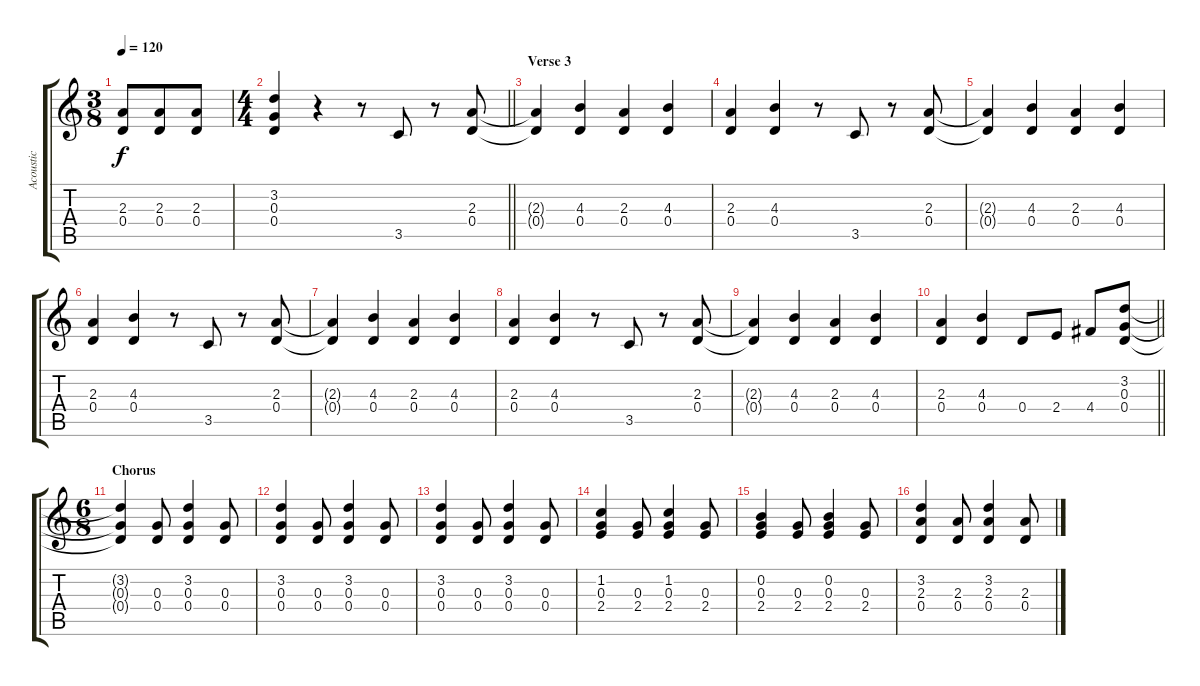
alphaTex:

\track ("Acoustic" "Acoustic") {instrument acousticguitarsteel}
\staff {score tabs}
\tuning (E4 B3 G3 D3 A2 E2) {hide}
\ts (3 8)
\tempo 120
\clef g2
\ks c
(2.3 0.4).8{dy f} (2.3 0.4).8 (2.3 0.4).8 |
\ts (4 4)
\barLineRight lightlight
(3.2 0.3 0.4).4 r.4 r.8 3.5.8 r.8 (2.3 0.4).8 |
\section ("" "Verse 3")
(2.3{t} 0.4{t}).4 (4.3 0.4).4 (2.3 0.4).4 (4.3 0.4).4 |
(2.3 0.4).4 (4.3 0.4).4 r.8 3.5.8 r.8 (2.3 0.4).8 |
(2.3{t} 0.4{t}).4 (4.3 0.4).4 (2.3 0.4).4 (4.3 0.4).4 |
(2.3 0.4).4 (4.3 0.4).4 r.8 3.5.8 r.8 (2.3 0.4).8 |
(2.3{t} 0.4{t}).4 (4.3 0.4).4 (2.3 0.4).4 (4.3 0.4).4 |
(2.3 0.4).4 (4.3 0.4).4 r.8 3.5.8 r.8 (2.3 0.4).8 |
(2.3{t} 0.4{t}).4 (4.3 0.4).4 (2.3 0.4).4 (4.3 0.4).4 |
\barLineRight lightlight
(2.3 0.4).4 (4.3 0.4).4 0.4.8 2.4.8 4.4.8 (3.2 0.3 0.4).8 |
\ts (6 8)
\section ("" "Chorus")
(3.2{t} 0.3{t} 0.4{t}).4 (0.3 0.4).8 (3.2 0.3 0.4).4 (0.3 0.4).8 |
(3.2 0.3 0.4).4 (0.3 0.4).8 (3.2 0.3 0.4).4 (0.3 0.4).8 |
(3.2 0.3 0.4).4 (0.3 0.4).8 (3.2 0.3 0.4).4 (0.3 0.4).8 |
(1.2 0.3 2.4).4 (0.3 2.4).8 (1.2 0.3 2.4).4 (0.3 2.4).8 |
(0.2 0.3 2.4).4 (0.3 2.4).8 (0.2 0.3 2.4).4 (0.3 2.4).8 |
(3.2 2.3 0.4).4 (2.3 0.4).8 (3.2 2.3 0.4).4 (2.3 0.4).8
